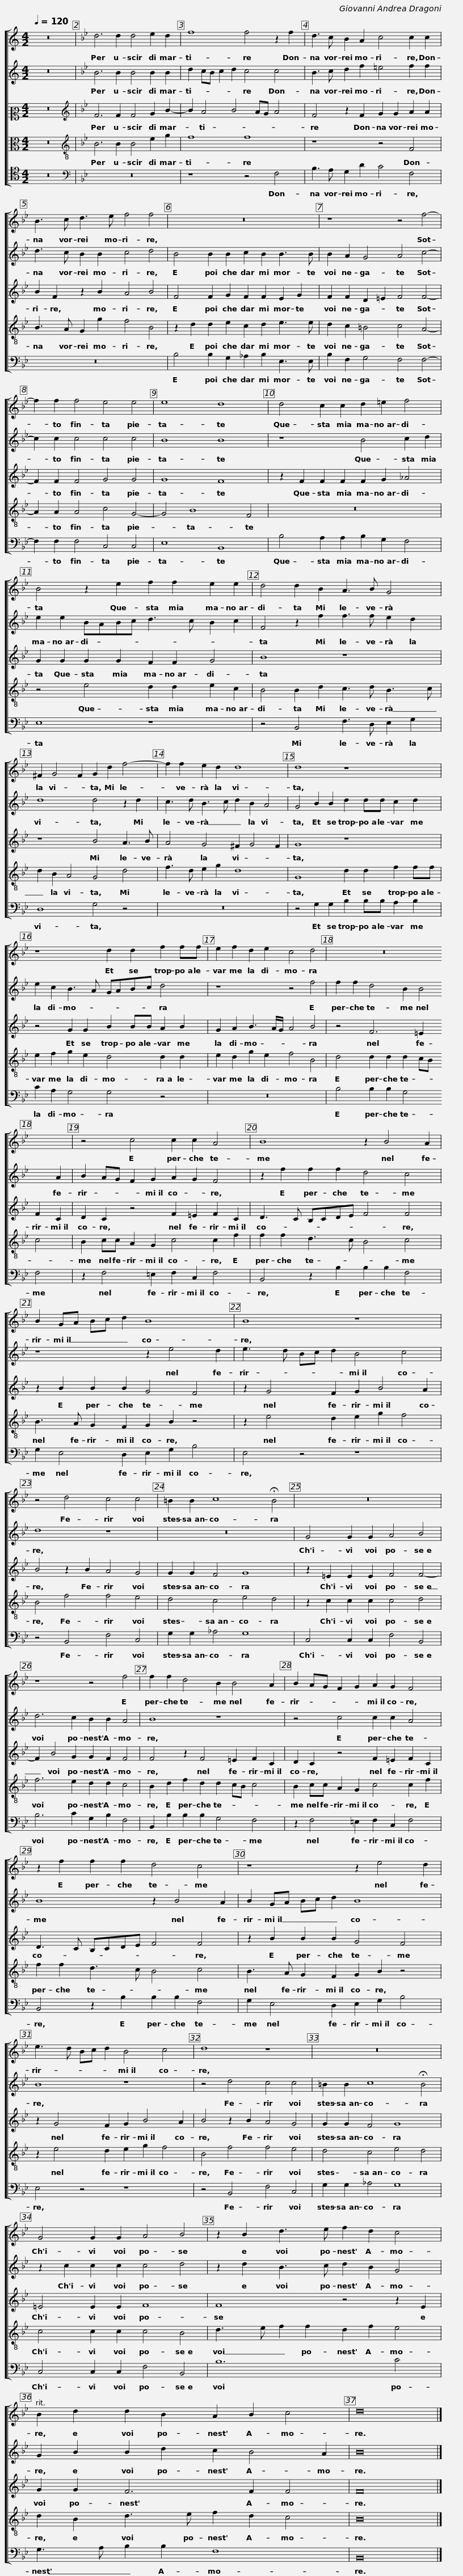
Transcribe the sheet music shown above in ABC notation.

X:1
%%score [ 1 2 3 4 5 ]
L:1/8
Q:1/4=120
M:4/2
I:linebreak $
K:C
V:1 treble
V:2 treble
V:3 alto2
V:4 alto
V:5 tenor
V:1
 z16 |[K:Bb] d6 d2 d4 e2 d2 | f8 f4 z2 f2 |$ d3 c B2 A2 c4 c2 c2 | B3 c d3 e f4 f4 | %5
 z16 |$ z8 z4 f4- | f2 f2 f4 e4 e4 | e8 d8 | d4 c2 c2 d2 =e2 f4 |$ %10
 B4 z2 e2 f2 f2 e2 e2 | d4 d2 B2 A3 B G4 | ^F2 G4 F2 G2 d2 f4- |$ f2 f2 e2 d2 d8 | d8 z8 |$ %15
 z8 d2 d2 f2 ff |$ e2 f2 d2 e2 c4 d4 | z16 | z4 c4 c2 c2 A4 |$ B8 z2 B4 A2 | %20
 B2 GA Bc d2 B8 | B8 z8 |$ z4 d4 c4 c4 | =B2 B2 c8 !fermata!B4 | z16 | %25
 z8 z4 f4 |$ f2 f2 d4 B2 B4 A2 | B2 AG F2 G2 A2 G2 F4 |$ z2 f2 f2 f2 d4 c4 |$ z8 z2 e4 d2 | %30
 e3 d Bc d2 B4 c4 | d8 z8 |$ z16 | G4 G2 G2 A4 B4 | z2 B2 d3 e f2 d2 c4 |$ %35
 B2 d2 d2 B2 A2 B2 c4 | d16 |] %37
V:2
 z16 |[K:Bb] B6 B2 B4 B2 B2 | d2 cB c2 d2 c4 c4 |$ B3 c d2 f2 =e4 f2 f2 | d3 c B2 B2 c4 d4 | %5
 B4 B2 B2 c2 B2 B3 B |$ B2 A2 G4 A4 c4- | c2 c2 c4 c4 c4 | B8 B8 | z8 B4 c2 d2 |$ %10
 e2 e2 BABc d3 c B2 c2 | F4 z2 f2 f3 f e2 d2 | d8 d4 z2 d2 |$ c3 d B3 c d2 B2 A4 | G4 B2 B2 d2 dd c2 d2 |$ %15
 e2 c2 B3 A GABc d4 |$ z8 z4 f4 | f2 f2 d4 B2 B4 A2 | B2 AG F2 G2 A2 G2 F4 |$ z2 f2 f2 f2 d4 c4 | %20
 z8 z2 e4 d2 | e3 d Bc d2 B4 c4 |$ d8 z8 | z16 | G4 G2 G2 A4 B4 | %25
 d6 c2 B2 B2 A4 |$ B8 z8 | z4 c4 c2 c2 A4 |$ B8 z2 B4 A2 |$ B2 GA Bc d2 B8 | %30
 B8 z8 | z4 d4 c4 c4 |$ =B2 B2 c8 !fermata!B4 | z2 c2 c2 c2 c4 d4 | z2 d2 B3 c d2 B2 G4 |$ %35
 G2 B2 B2 d2 c2 B4 A2 | B16 |] %37
V:3
 z16 |[K:Bb][K:treble] F6 F2 F4 G2 B2- | B2 A4 B4 AG A4 |$ F4 z2 F2 G2 G2 A2 A2 | B2 F2 z2 B2 A4 B4 | %5
 F4 F2 G2 F2 F2 E2 G2 |$ F2 F2 D2 =E2 F4 F4- | F2 F2 F4 G4 G4 | G8 F8 | z2 F2 F2 F2 F2 G2 _A4 |$ %10
 G2 G2 G2 G2 F2 F2 G4 | B8 z8 | z8 B4 A3 B |$ A4 G4 ^F2 G4 F2 | G8 z8 |$ %15
 z4 G2 G2 B2 BB A2 B2 |$ G2 A2 B3 A/G/ A4 B4 | z4 F6 =E2 F2 C2 | D2 C2 z4 F2 =E2 F2 C2 |$ D3 C B,CDE F4 F4 | %20
 z2 B2 B2 B2 G4 F4 | z2 G4 F2 G2 B4 A2 |$ B4 z2 B2 A4 G4 | G2 G2 F4 G8 | z2 =E2 E2 E2 F4 F4- | %25
 F2 B4 G2 G2 F2 F4 |$ F4 z2 F4 =E2 F2 C2 | D2 C2 z4 F2 =E2 F2 C2 |$ D3 C B,CDE F4 F4 |$ z2 B2 B2 B2 G4 F4 | %30
 z2 G4 F2 G2 B4 A2 | B4 z2 B2 A4 G4 |$ G2 G2 F4 G8 | =E4 E2 E2 F8 | F8 z4 z2 E2 |$ %35
 G2 G2 F6 F2 F4 | F16 |] %37
V:4
 z16 |[K:Bb][K:treble-8] B6 B2 B4 e2 g2 | f8 f8 |$ z8 z4 F4 | B3 A G2 g2 f4 B4 | %5
 z2 d2 d2 e2 c2 d2 e3 e |$ d2 c2 =B4 c4 A4- | A2 A2 A4 c4 G4- | G4 B8 F4 | z16 |$ %10
 z4 e4 d2 d2 e2 c2 | B4 B2 d2 c3 d B3 c | d2 B2 A4 G4 d4 |$ f3 d e2 g2 d8 | G8 d2 d2 f2 ff |$ %15
 e2 f2 g2 e2 d4 d2 d2 |$ e2 d2 g2 e2 f4 B4 | d4 d2 d2 d2 cB c4 | B2 cc A2 G2 c4 c2 f2 |$ f2 f2 d3 c B4 c4 | %20
 B3 A G2 F2 G2 B2 z4 | z2 e4 d2 e2 g2 f4 |$ B4 f4 f4 e4 | d4 c4 e4 d4 | z2 c2 c2 c2 c4 d4 | %25
 f6 e2 d2 d2 c4 |$ B2 d2 f2 d2 d2 cB c4 | B2 cc A2 G2 c4 c2 f2 |$ f2 f2 d3 c B4 c4 |$ B3 A G2 F2 G2 B2 z4 | %30
 z2 e4 d2 e2 g2 f4 | B4 f4 f4 e4 |$ d4 c4 e4 d4 | c4 c2 c2 c4 B4 | d3 e f2 f2 d2 f2 e4 |$ %35
 d2 B2 d3 e f2 d2 c4 | B16 |] %37
V:5
 z16 |[K:Bb][K:bass] z16 | z8 z4 F,4 |$ B,3 A, G,2 D2 C4 F,4 | z16 | %5
 B,4 B,2 G,2 _A,2 B,2 E,3 E, |$ B,2 F,2 G,4 F,4 F,4- | F,2 F,2 F,4 C,4 C,4 | E,8 B,,8 | B,4 A,2 A,2 B,2 G,2 F,4 |$ %10
 E,8 z8 | z4 B,,4 F,3 D, E,2 G,2 | D,8 G,4 z4 |$ z16 | z4 G,2 G,2 B,2 B,B, A,2 B,2 |$ %15
 C2 A,2 G,4 G,4 z4 |$ z16 | B,4 B,2 B,2 G,4 F,4 | z2 F,4 =E,2 F,2 C,2 F,4 |$ B,,4 z2 B,2 B,2 B,2 F,4 | %20
 G,2 E,4 D,2 E,2 G,2 B,4 | E,4 z4 z8 |$ z4 B,,4 F,4 C,4 | G,2 G,2 _A,4 G,8 | C,4 C,2 C,2 F,4 B,,4 | %25
 B,6 C2 G,2 B,2 F,4 |$ B,,2 B,2 B,2 B,2 G,4 F,4 | z2 F,4 =E,2 F,2 C,2 F,4 |$ B,,4 z2 B,2 B,2 B,2 F,4 |$ G,2 E,4 D,2 E,2 G,2 B,4 | %30
 E,4 z4 z8 | z4 B,,4 F,4 C,4 |$ G,2 G,2 _A,4 G,8 | C,4 C,2 C,2 F,4 B,,4 | B,12 C4 |$ %35
 G,3 A, B,2 B,2 F,8 | B,,16 |] %37
